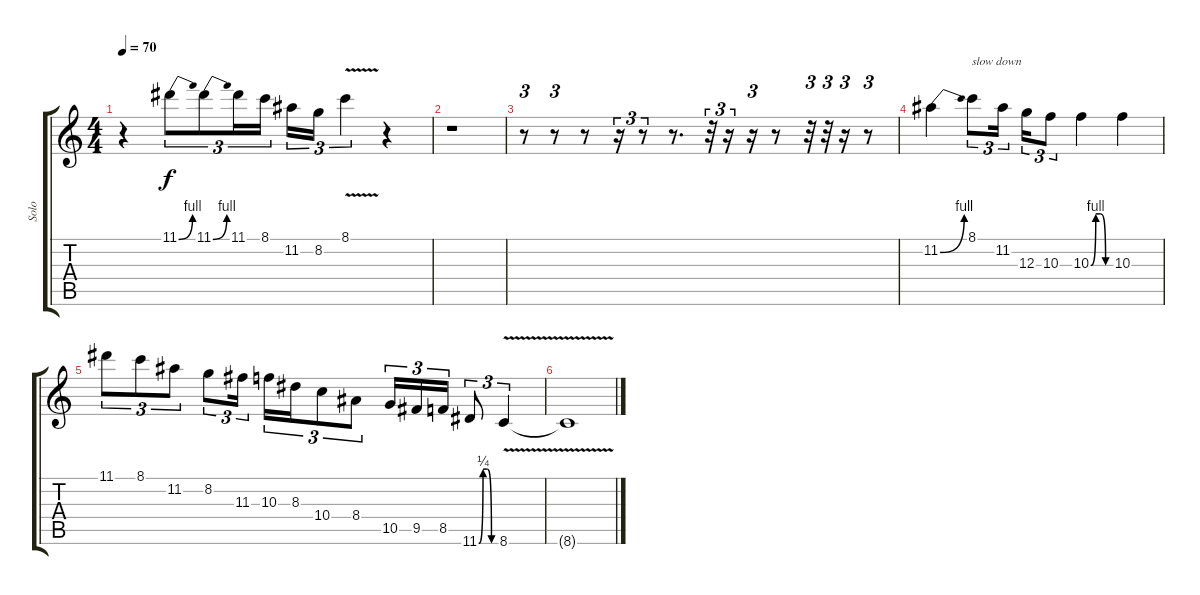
\track ("Solo" "Solo") {instrument overdrivenguitar}
\staff {score tabs}
\tuning (E4 B3 G3 D3 A2 E2) {hide}
\ts (4 4)
\tempo 70
\clef g2
\ks c
r.4{dy f} 11.1{be (bend 0 0 60 4)}.8{tu (3 2)} 11.1{be (bend 0 0 60 4)}.8{tu (3 2)} 11.1.16{tu (3 2)} 8.1.16{tu (3 2)} 11.2.16{tu (3 2)} 8.2.16{tu (3 2)} 8.1{v}.4{tu (3 2)} r.4 |
r.1 |
r.8{tu (3 2)} r.8{tu (3 2)} r.8 r.16{tu (3 2)} r.8{tu (3 2)} r.8{d} r.32{tu (3 2)} r.16{tu (3 2)} r.16{tu (3 2)} r.8 r.32{tu (3 2)} r.32{tu (3 2)} r.16{tu (3 2)} r.8{tu (3 2)} |
11.2{be (bend 0 0 60 4)}.4 8.1.8{tu (3 2) txt "slow down"} 11.2.16{tu (3 2)} 12.3.16{tu (3 2)} 10.3.8{tu (3 2)} 10.3{be (custom 0 0 15 4 30 4 45 0 60 0)}.4 10.3.4 |
11.1.8{tu (3 2)} 8.1.8{tu (3 2)} 11.2.8{tu (3 2)} 8.2.8{tu (3 2)} 11.3.16{tu (3 2)} 10.3.16{tu (3 2)} 8.3.16{tu (3 2)} 10.4.8{tu (3 2)} 8.4.8{tu (3 2)} 10.5.16{tu (3 2)} 9.5.16{tu (3 2)} 8.5.16{tu (3 2)} 11.6{be (custom 0 0 15 1 30 1 45 0 60 0)}.8{tu (3 2)} 8.6{v}.4{tu (3 2) volume 5} |
8.6{t}.1
